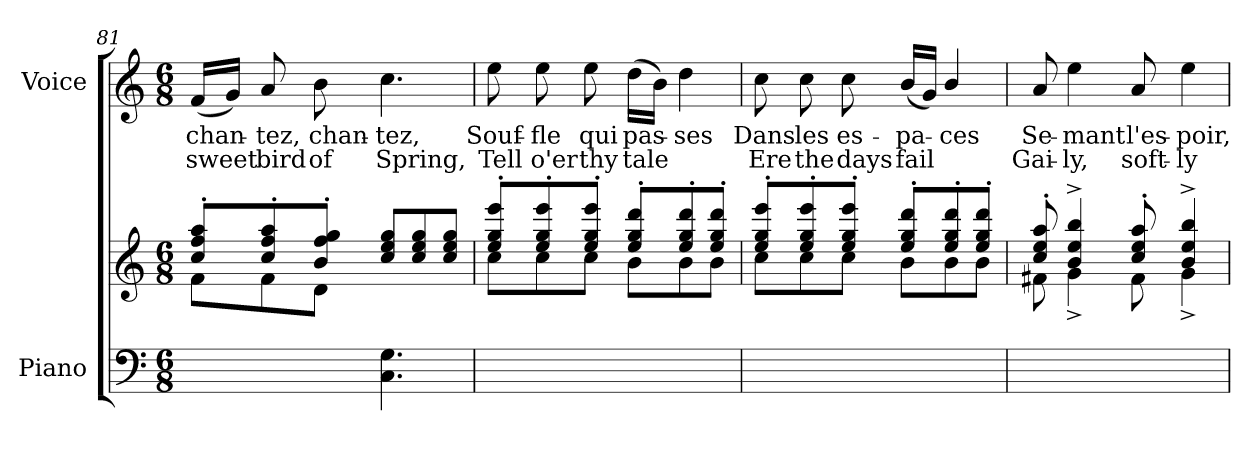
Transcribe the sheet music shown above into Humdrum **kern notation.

**kern	**kern	**kern	**text	**text
*part2	*part2	*part1	*part1	*part1
*staff3	*staff2	*staff1	*staff1	*staff1
*I"Piano	*	*I"Voice	*	*
*I'Pno	*	*	*	*
*clefF4	*clefG2	*clefG2	*	*
*k[]	*k[]	*k[]	*	*
*M6/8	*M6/8	*M6/8	*	*
=81	=81	=81	=81	=81
*	*^	*	*	*
4.ryy	8cc/'> 8ff/'> 8aa/'>L	8f\L	(16f/LL	chan-	sweet
.	.	.	16g/JJ)	.	.
.	8cc/'> 8ff/'> 8aa/'>	8f\	8a/	tez,	bird
.	8b/'> 8ff/'> 8gg/'>J	8d\J	8b\	chan-	of
4.C\ 4.G\	8cc/ 8ee/ 8gg/L	4.ryy	4.cc\	-tez,	Spring,
.	8cc/ 8ee/ 8gg/	.	.	.	.
.	8cc/ 8ee/ 8gg/J	.	.	.	.
=82	=82	=82	=82	=82	=82
2.ryy	8ee/'> 8gg/'> 8eee/'>L	8cc\L	8ee\	Souf-	Tell
.	8ee/'> 8gg/'> 8eee/'>	8cc\	8ee\	-fle	o'er
.	8ee/'> 8gg/'> 8eee/'>J	8cc\J	8ee\	qui	thy
.	8ee/'> 8gg/'> 8ddd/'>L	8b\L	(16dd\LL	pas-	tale
.	.	.	16b\JJ)	.	.
.	8ee/'> 8gg/'> 8ddd/'>	8b\	4dd\	-ses	.
.	8ee/'> 8gg/'> 8ddd/'>J	8b\J	.	.	.
=83	=83	=83	=83	=83	=83
2.ryy	8ee/'> 8gg/'> 8eee/'>L	8cc\L	8cc\	Dans	Ere
.	8ee/'> 8gg/'> 8eee/'>	8cc\	8cc\	les	the
.	8ee/'> 8gg/'> 8eee/'>J	8cc\J	8cc\	es-	days
.	8ee/'> 8gg/'> 8ddd/'>L	8b\L	(16b/LL	-pa-	fail
.	.	.	16g/JJ)	.	.
.	8ee/'> 8gg/'> 8ddd/'>	8b\	4b/	-ces	.
.	8ee/'> 8gg/'> 8ddd/'>J	8b\J	.	.	.
=84	=84	=84	=84	=84	=84
2.ryy	8cc/'> 8ee/'> 8aa/'>	8f#X\	8a/	Se-	Gai-
.	4b/^> 4ee/^> 4bb/^>	4g^<\	4ee\	-mant	-ly,
.	8cc/'> 8ee/'> 8aa/'>	8f#\	8a/	l'es-	soft-
.	4b/^> 4ee/^> 4bb/^>	4g^<\	4ee\	-poir,	-ly
*	*v	*v	*	*	*
=	=	=	=	=
*-	*-	*-	*-	*-
